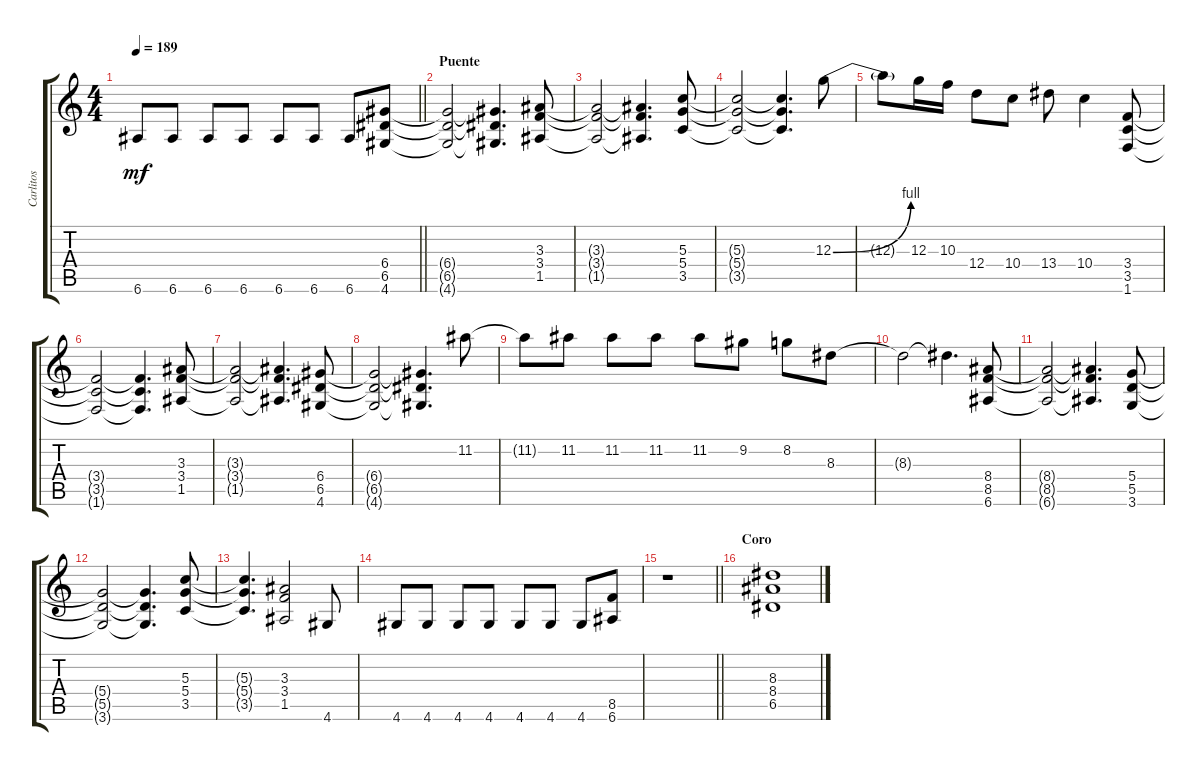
\track ("Carlitos" "Carlitos") {instrument overdrivenguitar}
\staff {score tabs}
\tuning (E4 B3 G3 D3 A2 E2) {hide}
\ts (4 4)
\tempo 189
\clef g2
\barLineRight lightlight
\ks c
6.6.8{dy mf} 6.6.8 6.6.8 6.6.8 6.6.8 6.6.8 6.6.8 (6.4 6.5 4.6).8 |
\section ("" "Puente")
(6.4{t} 6.5{t} 4.6{t}).2 (6.4{t} 6.5{t} 4.6{t}).4{d} (3.3 3.4 1.5).8 |
(3.3{t} 3.4{t} 1.5{t}).2 (3.3{t} 3.4{t} 1.5{t}).4{d} (5.3 5.4 3.5).8 |
(5.3{t} 5.4{t} 3.5{t}).2 (5.3{t} 5.4{t} 3.5{t}).4{d} 12.3{be (bend 0 0 60 4)}.8 |
12.3{t}.8 12.3.16 10.3.16 12.4.8 10.4.8 13.4.8 10.4.4 (3.4 3.5 1.6).8 |
(3.4{t} 3.5{t} 1.6{t}).2 (3.4{t} 3.5{t} 1.6{t}).4{d} (3.3 3.4 1.5).8 |
(3.3{t} 3.4{t} 1.5{t}).2 (3.3{t} 3.4{t} 1.5{t}).4{d} (6.4 6.5 4.6).8 |
(6.4{t} 6.5{t} 4.6{t}).2 (6.4{t} 6.5{t} 4.6{t}).4{d} 11.2.8 |
11.2{t}.8 11.2.8 11.2.8 11.2.8 11.2.8 9.2.8 8.2.8 8.3.8 |
8.3{t}.2 8.3{t}.4{d} (8.4 8.5 6.6).8 |
(8.4{t} 8.5{t} 6.6{t}).2 (8.4{t} 8.5{t} 6.6{t}).4{d} (5.4 5.5 3.6).8 |
(5.4{t} 5.5{t} 3.6{t}).2 (5.4{t} 5.5{t} 3.6{t}).4{d} (5.3 5.4 3.5).8 |
(5.3{t} 5.4{t} 3.5{t}).4{d} (3.3 3.4 1.5).2 4.6.8 |
4.6.8 4.6.8 4.6.8 4.6.8 4.6.8 4.6.8 4.6.8 (8.5 6.6).8 |
\barLineRight lightlight
r.1 |
\section ("" "Coro")
(8.3 8.4 6.5).1
